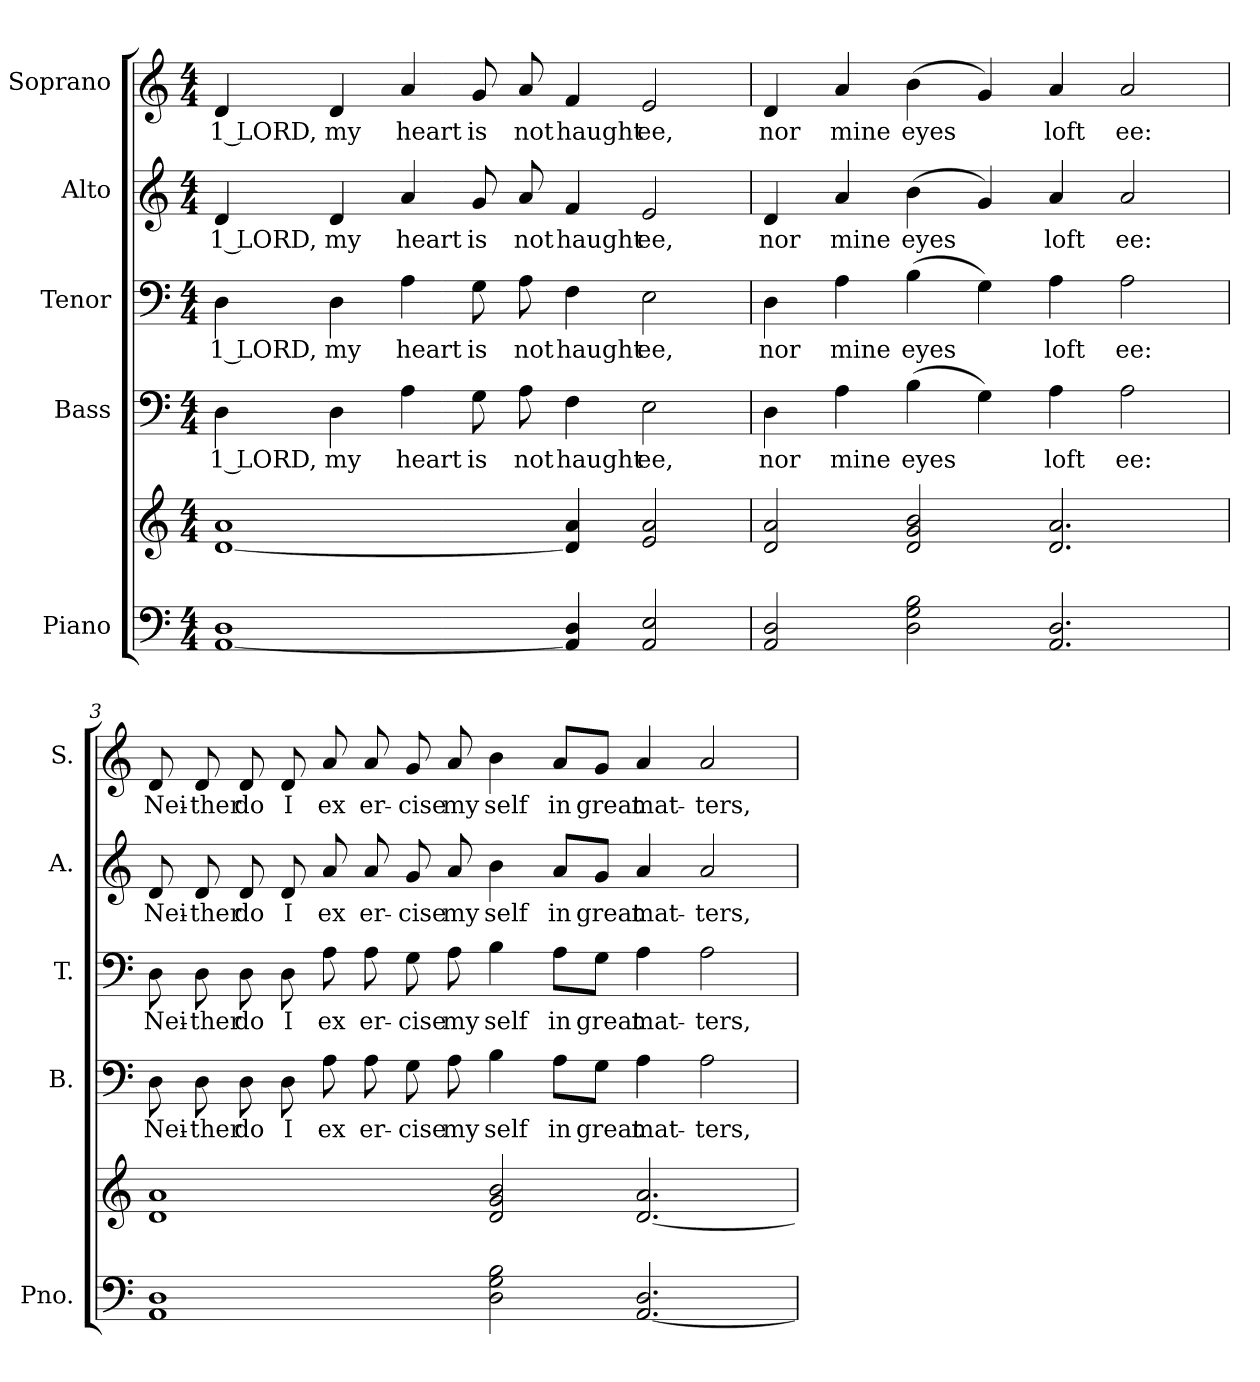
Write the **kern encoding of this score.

**kern	**kern	**kern	**text	**kern	**text	**kern	**text	**kern	**text
*part5	*part5	*part4	*part4	*part3	*part3	*part2	*part2	*part1	*part1
*staff6	*staff5	*staff4	*staff4	*staff3	*staff3	*staff2	*staff2	*staff1	*staff1
*I"Piano	*	*I"Bass	*	*I"Tenor	*	*I"Alto	*	*I"Soprano	*
*I'Pno.	*	*I'B.	*	*I'T.	*	*I'A.	*	*I'S.	*
!!LO:PB:g=z
*clefF4	*clefG2	*clefF4	*	*clefF4	*	*clefG2	*	*clefG2	*
*k[]	*k[]	*k[]	*	*k[]	*	*k[]	*	*k[]	*
*C:	*C:	*C:	*	*C:	*	*C:	*	*C:	*
*M4/4	*M4/4	*M4/4	*	*M4/4	*	*M4/4	*	*M4/4	*
*MM125	*MM125	*MM125	*	*MM125	*	*MM125	*	*MM125	*
=1	=1	=1	=1	=1	=1	=1	=1	=1	=1
!	!	!	!LO:LY:b:color=#000000	!	!	!	!	!	!
!	!	!	!	!	!LO:LY:b:color=#000000	!	!	!	!
!	!	!	!	!	!	!	!LO:LY:b:color=#000000	!	!
!	!	!	!	!	!	!	!	!	!LO:LY:b:color=#000000
[<1AAi 1Di	[<1di 1ai	4Di\	1 LORD,	4Di\	1 LORD,	4di/	1 LORD,	4di/	1 LORD,
!	!	!	!LO:LY:b:color=#000000	!	!	!	!	!	!
!	!	!	!	!	!LO:LY:b:color=#000000	!	!	!	!
!	!	!	!	!	!	!	!LO:LY:b:color=#000000	!	!
!	!	!	!	!	!	!	!	!	!LO:LY:b:color=#000000
.	.	4Di\	my	4Di\	my	4di/	my	4di/	my
!	!	!	!LO:LY:b:color=#000000	!	!	!	!	!	!
!	!	!	!	!	!LO:LY:b:color=#000000	!	!	!	!
!	!	!	!	!	!	!	!LO:LY:b:color=#000000	!	!
!	!	!	!	!	!	!	!	!	!LO:LY:b:color=#000000
.	.	4Ai\	heart	4Ai\	heart	4ai/	heart	4ai/	heart
!	!	!	!LO:LY:b:color=#000000	!	!	!	!	!	!
!	!	!	!	!	!LO:LY:b:color=#000000	!	!	!	!
!	!	!	!	!	!	!	!LO:LY:b:color=#000000	!	!
!	!	!	!	!	!	!	!	!	!LO:LY:b:color=#000000
.	.	8Gi\	is	8Gi\	is	8gi/	is	8gi/	is
!	!	!	!LO:LY:b:color=#000000	!	!	!	!	!	!
!	!	!	!	!	!LO:LY:b:color=#000000	!	!	!	!
!	!	!	!	!	!	!	!LO:LY:b:color=#000000	!	!
!	!	!	!	!	!	!	!	!	!LO:LY:b:color=#000000
.	.	8Ai\	not	8Ai\	not	8ai/	not	8ai/	not
!	!	!	!LO:LY:b:color=#000000	!	!	!	!	!	!
!	!	!	!	!	!LO:LY:b:color=#000000	!	!	!	!
!	!	!	!	!	!	!	!LO:LY:b:color=#000000	!	!
!	!	!	!	!	!	!	!	!	!LO:LY:b:color=#000000
4AAi/] 4Di	4di/] 4ai	4Fi\	haught	4Fi\	haught	4fi/	haught	4fi/	haught
!	!	!	!LO:LY:b:color=#000000	!	!	!	!	!	!
!	!	!	!	!	!LO:LY:b:color=#000000	!	!	!	!
!	!	!	!	!	!	!	!LO:LY:b:color=#000000	!	!
!	!	!	!	!	!	!	!	!	!LO:LY:b:color=#000000
2AAi/ 2Ei	2ei/ 2ai	2Ei\	ee,	2Ei\	ee,	2ei/	ee,	2ei/	ee,
=2	=2	=2	=2	=2	=2	=2	=2	=2	=2
!	!	!	!LO:LY:b:color=#000000	!	!	!	!	!	!
!	!	!	!	!	!LO:LY:b:color=#000000	!	!	!	!
!	!	!	!	!	!	!	!LO:LY:b:color=#000000	!	!
!	!	!	!	!	!	!	!	!	!LO:LY:b:color=#000000
2AAi/ 2Di	2di/ 2ai	4Di\	nor	4Di\	nor	4di/	nor	4di/	nor
!	!	!	!LO:LY:b:color=#000000	!	!	!	!	!	!
!	!	!	!	!	!LO:LY:b:color=#000000	!	!	!	!
!	!	!	!	!	!	!	!LO:LY:b:color=#000000	!	!
!	!	!	!	!	!	!	!	!	!LO:LY:b:color=#000000
.	.	4Ai\	mine	4Ai\	mine	4ai/	mine	4ai/	mine
!	!	!	!LO:LY:b:color=#000000	!	!	!	!	!	!
!	!	!	!	!	!LO:LY:b:color=#000000	!	!	!	!
!	!	!	!	!	!	!	!LO:LY:b:color=#000000	!	!
!	!	!	!	!	!	!	!	!	!LO:LY:b:color=#000000
2Di\ 2Gi 2Bi	2di/ 2gi 2bi	(4Bi\	eyes	(4Bi\	eyes	(4bi\	eyes	(4bi\	eyes
.	.	4Gi\)	.	4Gi\)	.	4gi/)	.	4gi/)	.
!	!	!	!LO:LY:b:color=#000000	!	!	!	!	!	!
!	!	!	!	!	!LO:LY:b:color=#000000	!	!	!	!
!	!	!	!	!	!	!	!LO:LY:b:color=#000000	!	!
!	!	!	!	!	!	!	!	!	!LO:LY:b:color=#000000
2.AAi/ 2.Di	2.di/ 2.ai	4Ai\	loft	4Ai\	loft	4ai/	loft	4ai/	loft
!	!	!	!LO:LY:b:color=#000000	!	!	!	!	!	!
!	!	!	!	!	!LO:LY:b:color=#000000	!	!	!	!
!	!	!	!	!	!	!	!LO:LY:b:color=#000000	!	!
!	!	!	!	!	!	!	!	!	!LO:LY:b:color=#000000
.	.	2Ai\	ee:	2Ai\	ee:	2ai/	ee:	2ai/	ee:
!!LO:PB:g=z
=3	=3	=3	=3	=3	=3	=3	=3	=3	=3
!	!	!	!LO:LY:b:color=#000000	!	!	!	!	!	!
!	!	!	!	!	!LO:LY:b:color=#000000	!	!	!	!
!	!	!	!	!	!	!	!LO:LY:b:color=#000000	!	!
!	!	!	!	!	!	!	!	!	!LO:LY:b:color=#000000
1AAi 1Di	1di 1ai	8Di\	Nei-	8Di\	Nei-	8di/	Nei-	8di/	Nei-
!	!	!	!LO:LY:b:color=#000000	!	!	!	!	!	!
!	!	!	!	!	!LO:LY:b:color=#000000	!	!	!	!
!	!	!	!	!	!	!	!LO:LY:b:color=#000000	!	!
!	!	!	!	!	!	!	!	!	!LO:LY:b:color=#000000
.	.	8Di\	-ther	8Di\	-ther	8di/	-ther	8di/	-ther
!	!	!	!LO:LY:b:color=#000000	!	!	!	!	!	!
!	!	!	!	!	!LO:LY:b:color=#000000	!	!	!	!
!	!	!	!	!	!	!	!LO:LY:b:color=#000000	!	!
!	!	!	!	!	!	!	!	!	!LO:LY:b:color=#000000
.	.	8Di\	do	8Di\	do	8di/	do	8di/	do
!	!	!	!LO:LY:b:color=#000000	!	!	!	!	!	!
!	!	!	!	!	!LO:LY:b:color=#000000	!	!	!	!
!	!	!	!	!	!	!	!LO:LY:b:color=#000000	!	!
!	!	!	!	!	!	!	!	!	!LO:LY:b:color=#000000
.	.	8Di\	I	8Di\	I	8di/	I	8di/	I
!	!	!	!LO:LY:b:color=#000000	!	!	!	!	!	!
!	!	!	!	!	!LO:LY:b:color=#000000	!	!	!	!
!	!	!	!	!	!	!	!LO:LY:b:color=#000000	!	!
!	!	!	!	!	!	!	!	!	!LO:LY:b:color=#000000
.	.	8Ai\	ex	8Ai\	ex	8ai/	ex	8ai/	ex
!	!	!	!LO:LY:b:color=#000000	!	!	!	!	!	!
!	!	!	!	!	!LO:LY:b:color=#000000	!	!	!	!
!	!	!	!	!	!	!	!LO:LY:b:color=#000000	!	!
!	!	!	!	!	!	!	!	!	!LO:LY:b:color=#000000
.	.	8Ai\	er-	8Ai\	er-	8ai/	er-	8ai/	er-
!	!	!	!LO:LY:b:color=#000000	!	!	!	!	!	!
!	!	!	!	!	!LO:LY:b:color=#000000	!	!	!	!
!	!	!	!	!	!	!	!LO:LY:b:color=#000000	!	!
!	!	!	!	!	!	!	!	!	!LO:LY:b:color=#000000
.	.	8Gi\	-cise	8Gi\	-cise	8gi/	-cise	8gi/	-cise
!	!	!	!LO:LY:b:color=#000000	!	!	!	!	!	!
!	!	!	!	!	!LO:LY:b:color=#000000	!	!	!	!
!	!	!	!	!	!	!	!LO:LY:b:color=#000000	!	!
!	!	!	!	!	!	!	!	!	!LO:LY:b:color=#000000
.	.	8Ai\	my	8Ai\	my	8ai/	my	8ai/	my
!	!	!	!LO:LY:b:color=#000000	!	!	!	!	!	!
!	!	!	!	!	!LO:LY:b:color=#000000	!	!	!	!
!	!	!	!	!	!	!	!LO:LY:b:color=#000000	!	!
!	!	!	!	!	!	!	!	!	!LO:LY:b:color=#000000
2Di\ 2Gi 2Bi	2di/ 2gi 2bi	4Bi\	self	4Bi\	self	4bi\	self	4bi\	self
!	!	!	!LO:LY:b:color=#000000	!	!	!	!	!	!
!	!	!	!	!	!LO:LY:b:color=#000000	!	!	!	!
!	!	!	!	!	!	!	!LO:LY:b:color=#000000	!	!
!	!	!	!	!	!	!	!	!	!LO:LY:b:color=#000000
.	.	8Ai\L	in	8Ai\L	in	8ai/L	in	8ai/L	in
!	!	!	!LO:LY:b:color=#000000	!	!	!	!	!	!
!	!	!	!	!	!LO:LY:b:color=#000000	!	!	!	!
!	!	!	!	!	!	!	!LO:LY:b:color=#000000	!	!
!	!	!	!	!	!	!	!	!	!LO:LY:b:color=#000000
.	.	8Gi\J	great	8Gi\J	great	8gi/J	great	8gi/J	great
!	!	!	!LO:LY:b:color=#000000	!	!	!	!	!	!
!	!	!	!	!	!LO:LY:b:color=#000000	!	!	!	!
!	!	!	!	!	!	!	!LO:LY:b:color=#000000	!	!
!	!	!	!	!	!	!	!	!	!LO:LY:b:color=#000000
[<2.AAi/ 2.Di	[<2.di/ 2.ai	4Ai\	mat-	4Ai\	mat-	4ai/	mat-	4ai/	mat-
!	!	!	!LO:LY:b:color=#000000	!	!	!	!	!	!
!	!	!	!	!	!LO:LY:b:color=#000000	!	!	!	!
!	!	!	!	!	!	!	!LO:LY:b:color=#000000	!	!
!	!	!	!	!	!	!	!	!	!LO:LY:b:color=#000000
.	.	2Ai\	-ters,	2Ai\	-ters,	2ai/	-ters,	2ai/	-ters,
=	=	=	=	=	=	=	=	=	=
*-	*-	*-	*-	*-	*-	*-	*-	*-	*-
